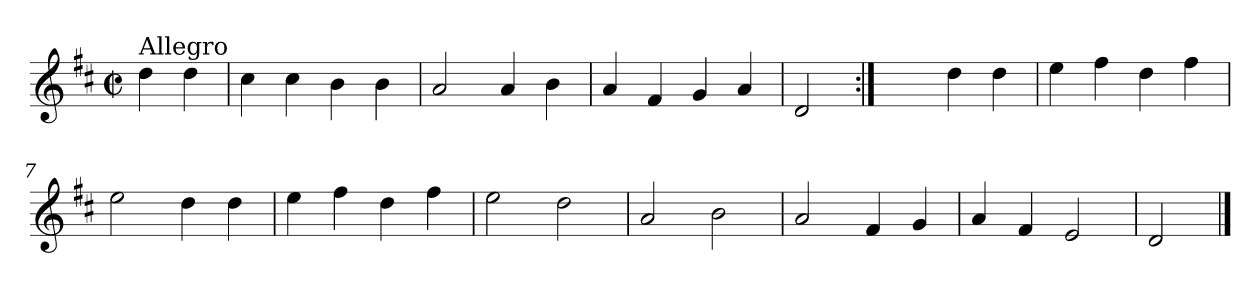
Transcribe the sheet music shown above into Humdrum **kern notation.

**kern
*part1
*staff1
*clefG2
*k[f#c#]
*D:
*M2/2
*met(c|)
=
!LO:TX:a:t=Allegro
4dd\
4dd\
=1
4cc#\
4cc#\
4b\
4b\
=2
2a/
4a/
4b\
=3
4a/
4f#/
4g/
4a/
=4
2d/
=5:|!
2ryy
4dd\
4dd\
=6
4ee\
4ff#\
4dd\
4ff#\
=7
2ee\
4dd\
4dd\
=8
4ee\
4ff#\
4dd\
4ff#\
=9
2ee\
2dd\
!!LO:LB:g=z
=10
2a/
2b\
=11
2a/
4f#/
4g/
=12
4a/
4f#/
2e/
=13
2d/
==
*-
